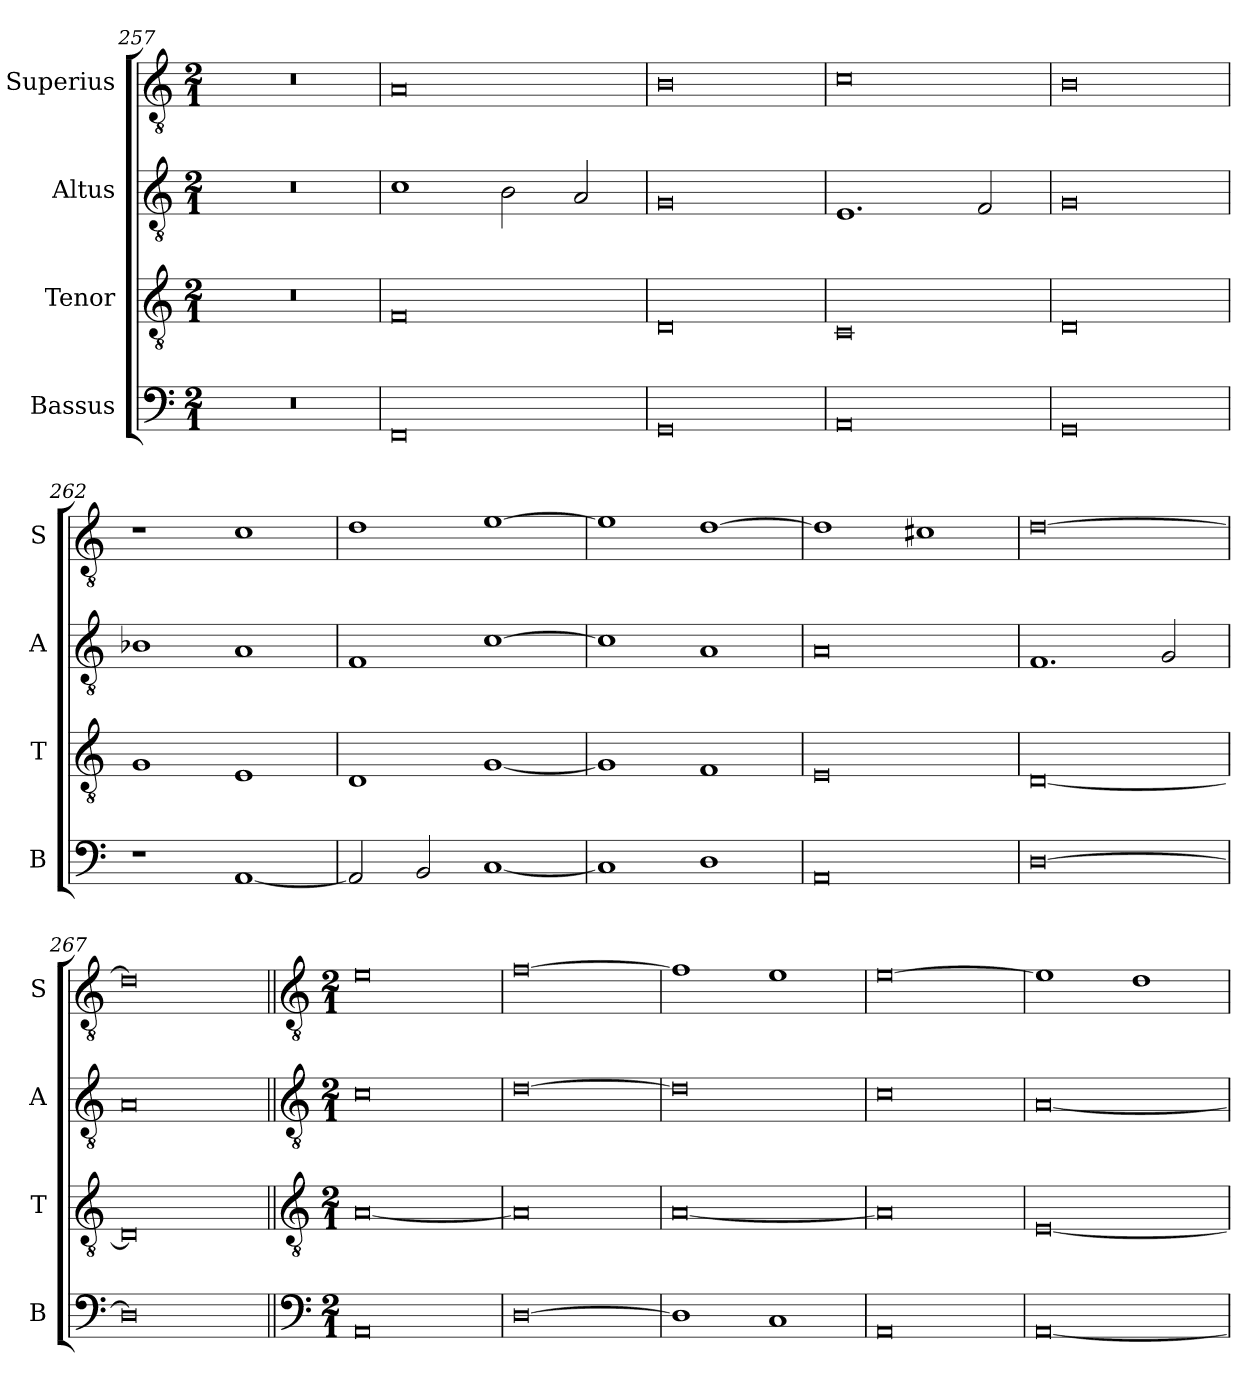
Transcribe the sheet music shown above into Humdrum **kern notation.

**kern	**kern	**kern	**kern
*part4	*part3	*part2	*part1
*staff4	*staff3	*staff2	*staff1
*I"Bassus	*I"Tenor	*I"Altus	*I"Superius
*I'B	*I'T	*I'A	*I'S
*clefF4	*clefGv2	*clefGv2	*clefGv2
*k[]	*k[]	*k[]	*k[]
*M2/1	*M2/1	*M2/1	*M2/1
=257	=257	=257	=257
0r	0r	0r	0r
=258	=258	=258	=258
0FF	0F	1c	0A
.	.	2B\	.
.	.	2A/	.
=259	=259	=259	=259
0GG	0D	0G	0B
=260	=260	=260	=260
0AA	0C	1.E	0c
.	.	2F/	.
=261	=261	=261	=261
0GG	0D	0G	0B
=262	=262	=262	=262
1r	1G	1B-X	1r
[1AA	1E	1A	1c
=263	=263	=263	=263
2AA/]	1D	1F	1d
2BB/	.	.	.
[1C	[1G	[1c	[1e
=264	=264	=264	=264
1C]	1G]	1c]	1e]
1D	1F	1A	[1d
=265	=265	=265	=265
0AA	0E	0A	1d]
.	.	.	1c#X
=266	=266	=266	=266
[0D	[0D	1.F	[0d
.	.	2G/	.
=267	=267	=267	=267
0D]	0D]	0A	0d]
!!LO:LB:g=z
=268||	=268||	=268||	=268||
*clefF4	*clefGv2	*clefGv2	*clefGv2
*k[]	*k[]	*k[]	*k[]
*M2/1	*M2/1	*M2/1	*M2/1
0AA	[0A	0c	0e
=269	=269	=269	=269
[0D	0A]	[0d	[0f
=270	=270	=270	=270
1D]	[0A	0d]	1f]
1C	.	.	1e
=271	=271	=271	=271
0AA	0A]	0c	[0e
=272	=272	=272	=272
[0AA	[0E	[0A	1e]
.	.	.	1d
=	=	=	=
*-	*-	*-	*-
